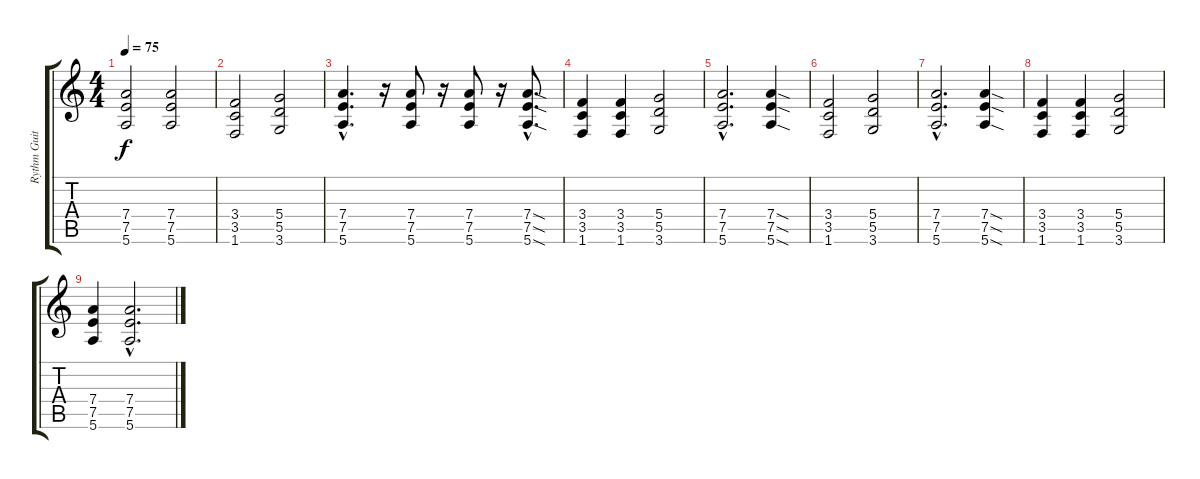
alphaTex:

\track ("Rythm Guitar II" "Rythm Guit") {instrument distortionguitar}
\staff {score tabs}
\tuning (E4 B3 G3 D3 A2 E2) {hide}
\ts (4 4)
\tempo 75
\clef g2
\ks c
(7.4 7.5 5.6).2{dy f} (7.4 7.5 5.6).2 |
(3.4 3.5 1.6).2 (5.4 5.5 3.6).2 |
(7.4{hac} 7.5{hac} 5.6{hac}).4{d} r.16 (7.4 7.5 5.6).8 r.16 (7.4 7.5 5.6).8 r.16 (7.4{sod hac} 7.5{sod hac} 5.6{sod hac}).8{d} |
(3.4 3.5 1.6).4 (3.4 3.5 1.6).4 (5.4 5.5 3.6).2 |
(7.4{hac} 7.5{hac} 5.6{hac}).2{d} (7.4{sod} 7.5{sod} 5.6{sod}).4 |
(3.4 3.5 1.6).2 (5.4 5.5 3.6).2 |
(7.4{hac} 7.5{hac} 5.6{hac}).2{d} (7.4{sod} 7.5{sod} 5.6{sod}).4 |
(3.4 3.5 1.6).4 (3.4 3.5 1.6).4 (5.4 5.5 3.6).2 |
(7.4 7.5 5.6).4 (7.4{hac} 7.5{hac} 5.6{hac}).2{d}
